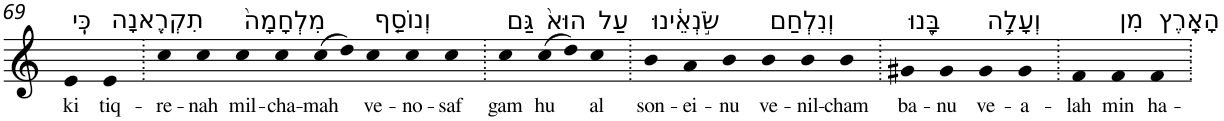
**kern	**text
*part1	*part1
*staff1	*staff1
*I"Piano	*
*I'Pno	*
!!LO:PB:g=z
*clefG2	*
*k[]	*
=69	=69
!LO:TX:a:t=כִּֽי	!
!	!LO:LY:b
4e	ki
!LO:TX:a:t=תִקְרֶ֤אנָה	!
!	!LO:LY:b
4e	tiq-
=70.	=70.
!	!LO:LY:b
4cc	-re-
!	!LO:LY:b
4cc	-nah
!LO:TX:a:t=מִלְחָמָה֙	!
!	!LO:LY:b
4cc	mil-
!	!LO:LY:b
4cc	-cha-
!	!LO:LY:b
(>8cc	-mah
8dd)	.
!LO:TX:a:t=וְנוֹסַ֤ף	!
!	!LO:LY:b
4cc	ve-
!	!LO:LY:b
4cc	-no-
!	!LO:LY:b
4cc	-saf
=71.	=71.
!LO:TX:a:t=גַּם	!
!	!LO:LY:b
4cc	gam
!LO:TX:a:t=הוּא֙	!
!	!LO:LY:b
(>8cc	hu
8dd)	.
!LO:TX:a:t=עַל	!
!	!LO:LY:b
4cc	al
=72.	=72.
!LO:TX:a:t=שֹׂ֣נְאֵ֔ינוּ	!
!	!LO:LY:b
4b	son-
!	!LO:LY:b
4a	-ei-
!	!LO:LY:b
4b	-nu
!LO:TX:a:t=וְנִלְחַם	!
!	!LO:LY:b
4b	ve-
!	!LO:LY:b
4b	-nil-
!	!LO:LY:b
4b	-cham
=73.	=73.
!LO:TX:a:t=בָּ֖נוּ	!
!	!LO:LY:b
4g#X	ba-
!	!LO:LY:b
4g#	-nu
!LO:TX:a:t=וְעָלָ֥ה	!
!	!LO:LY:b
4g#	ve-
!	!LO:LY:b
4g#	-a-
=74.	=74.
!	!LO:LY:b
4f	-lah
!LO:TX:a:t=מִן	!
!	!LO:LY:b
4f	min
!LO:TX:a:t=הָאָֽרֶץ	!
!	!LO:LY:b
4f	ha-
=.	=.
*-	*-
